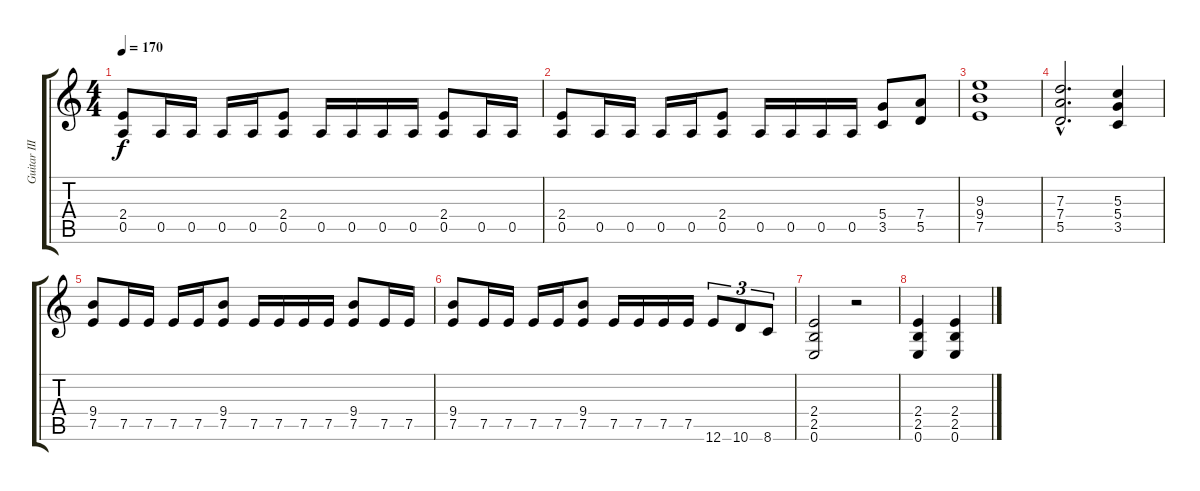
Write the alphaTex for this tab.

\track ("Guitar III" "Guitar III") {instrument distortionguitar}
\staff {score tabs}
\tuning (E4 B3 G3 D3 A2 E2) {hide}
\ts (4 4)
\tempo 170
\clef g2
\ks c
(2.4 0.5).8{dy f} 0.5.16 0.5.16 0.5.16 0.5.16 (2.4 0.5).8 0.5.16 0.5.16 0.5.16 0.5.16 (2.4 0.5).8 0.5.16 0.5.16 |
(2.4 0.5).8 0.5.16 0.5.16 0.5.16 0.5.16 (2.4 0.5).8 0.5.16 0.5.16 0.5.16 0.5.16 (5.4 3.5).8 (7.4 5.5).8 |
(9.3 9.4 7.5).1 |
(7.3{hac} 7.4{hac} 5.5{hac}).2{d} (5.3 5.4 3.5).4 |
(9.4 7.5).8 7.5.16 7.5.16 7.5.16 7.5.16 (9.4 7.5).8 7.5.16 7.5.16 7.5.16 7.5.16 (9.4 7.5).8 7.5.16 7.5.16 |
(9.4 7.5).8 7.5.16 7.5.16 7.5.16 7.5.16 (9.4 7.5).8 7.5.16 7.5.16 7.5.16 7.5.16 12.6.8{tu (3 2)} 10.6.8{tu (3 2)} 8.6.8{tu (3 2)} |
(2.4 2.5 0.6).2 r.2 |
(2.4 2.5 0.6).4 (2.4 2.5 0.6).4
